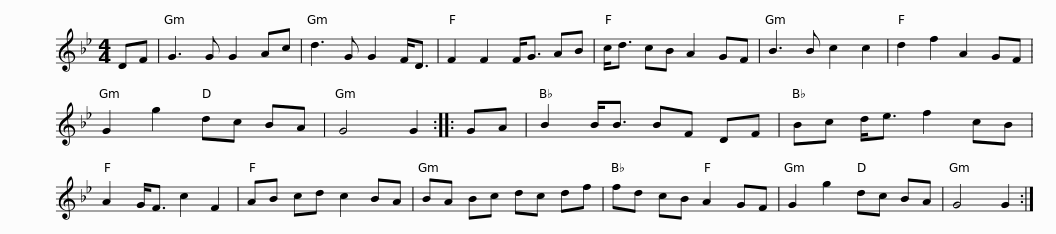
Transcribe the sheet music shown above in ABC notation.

X:1
L:1/8
M:4/4
I:linebreak $
K:Gmin
V:1 treble
V:1
 DF | G3 G G2 Ac | d3 G G2 F<D | F2 F2 F<G AB | c<d cB A2 GF | %5
 B3 B c2 c2 | d2 f2 A2 GF |$ G2 g2 dc BA | G4 G2 :: GA | %10
 B2 B<B BF DF | Bc d<e f2 cB | A2 G<F c2 F2 | AB cd c2 BA |$ BA Bc dc df | %15
 fd cB A2 GF | G2 g2 dc BA | G4 G2 :| %18
